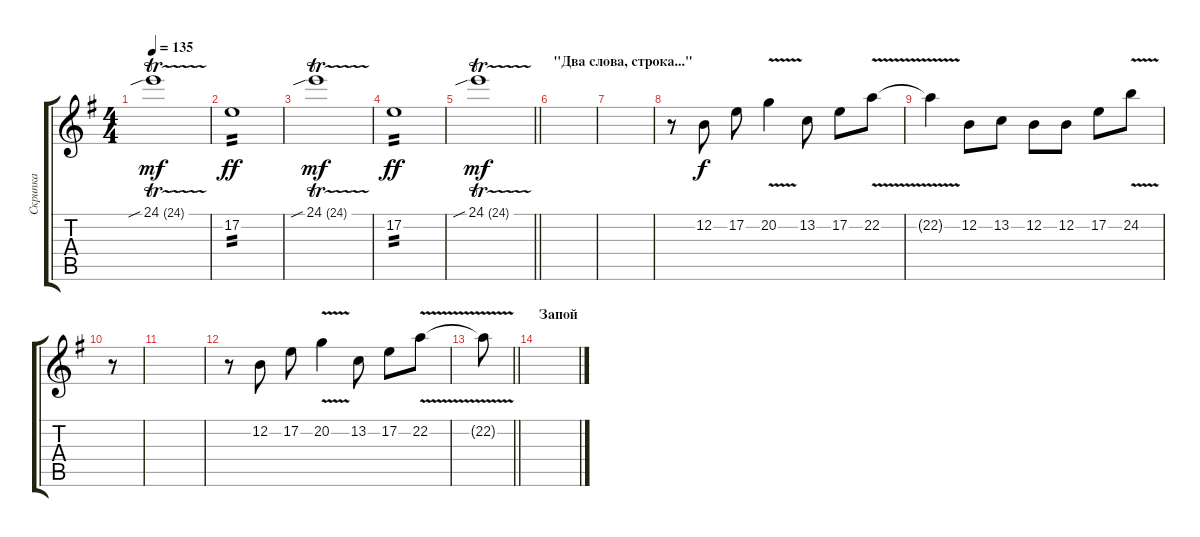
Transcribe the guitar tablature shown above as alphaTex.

\track ("Скрипка" "Скрипка") {instrument violin}
\staff {score tabs}
\tuning (E4 B3 G3 D3 A2 E2) {hide}
\ts (4 4)
\tempo 135
\clef g2
\ks eminor
24.1{tr (24 16) sib}.1{dy mf} |
17.2.1{tp 2 dy ff} |
24.1{tr (24 16) sib}.1{dy mf} |
17.2.1{tp 2 dy ff} |
\barLineRight lightlight
24.1{tr (24 16) sib}.1{dy mf} |
\section ("" "\"Два слова, строка...\"")
|
|
r.8 12.2.8{dy f} 17.2.8 20.2{v}.4 13.2.8 17.2.8 22.2{v}.8 |
22.2{t}.4 12.2.8 13.2.8 12.2.8 12.2.8 17.2.8 24.2{v}.8 |
r.8 |
|
r.8 12.2.8 17.2.8 20.2{v}.4 13.2.8 17.2.8 22.2{v}.8 |
\barLineRight lightlight
22.2{t}.8 |
\section ("" "Запой")
